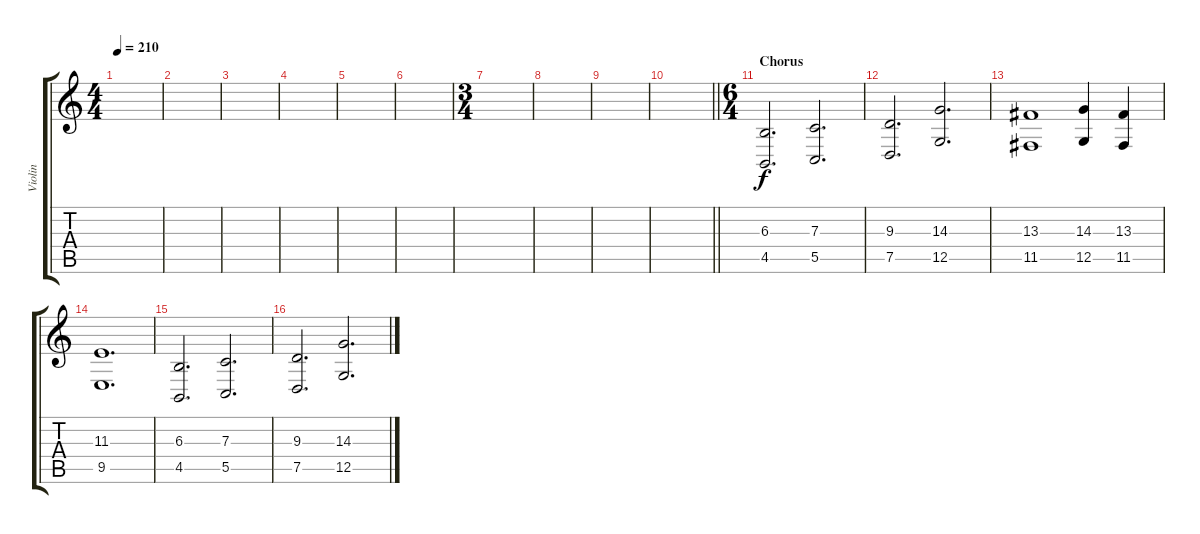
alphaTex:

\track ("Violin" "Violin") {instrument violin}
\staff {score tabs}
\tuning (D4 A3 F3 C3 G2 C2) {hide}
\ts (4 4)
\tempo 210
\clef g2
\ks c
|
|
|
|
|
|
\ts (3 4)
|
|
|
\barLineRight lightlight
|
\ts (6 4)
\section ("" "Chorus")
(6.3 4.5).2{d} (7.3 5.5).2{d} |
(9.3 7.5).2{d} (14.3 12.5).2{d} |
(13.3 11.5).1 (14.3 12.5).4 (13.3 11.5).4 |
(11.3 9.5).1{d} |
(6.3 4.5).2{d} (7.3 5.5).2{d} |
(9.3 7.5).2{d} (14.3 12.5).2{d}
